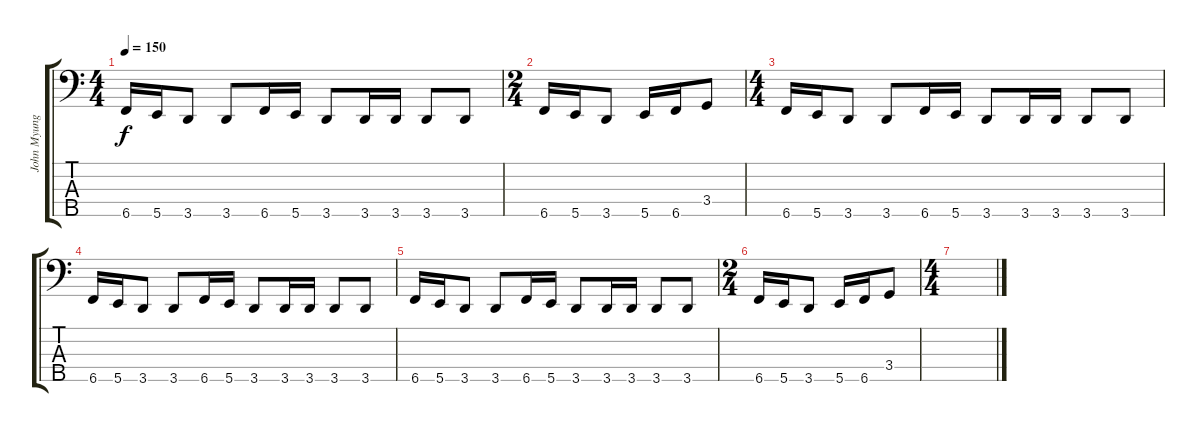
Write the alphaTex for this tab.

\track ("John Myung" "John Myung") {instrument electricbassfinger}
\staff {score tabs}
\tuning (G2 D2 A1 E1 B0) {hide}
\ts (4 4)
\tempo 150
\clef f4
\ks c
6.5.16{dy f} 5.5.16 3.5.8 3.5.8 6.5.16 5.5.16 3.5.8 3.5.16 3.5.16 3.5.8 3.5.8 |
\ts (2 4)
6.5.16 5.5.16 3.5.8 5.5.16 6.5.16 3.4.8 |
\ts (4 4)
6.5.16 5.5.16 3.5.8 3.5.8 6.5.16 5.5.16 3.5.8 3.5.16 3.5.16 3.5.8 3.5.8 |
6.5.16 5.5.16 3.5.8 3.5.8 6.5.16 5.5.16 3.5.8 3.5.16 3.5.16 3.5.8 3.5.8 |
6.5.16 5.5.16 3.5.8 3.5.8 6.5.16 5.5.16 3.5.8 3.5.16 3.5.16 3.5.8 3.5.8 |
\ts (2 4)
6.5.16 5.5.16 3.5.8 5.5.16 6.5.16 3.4.8 |
\ts (4 4)
